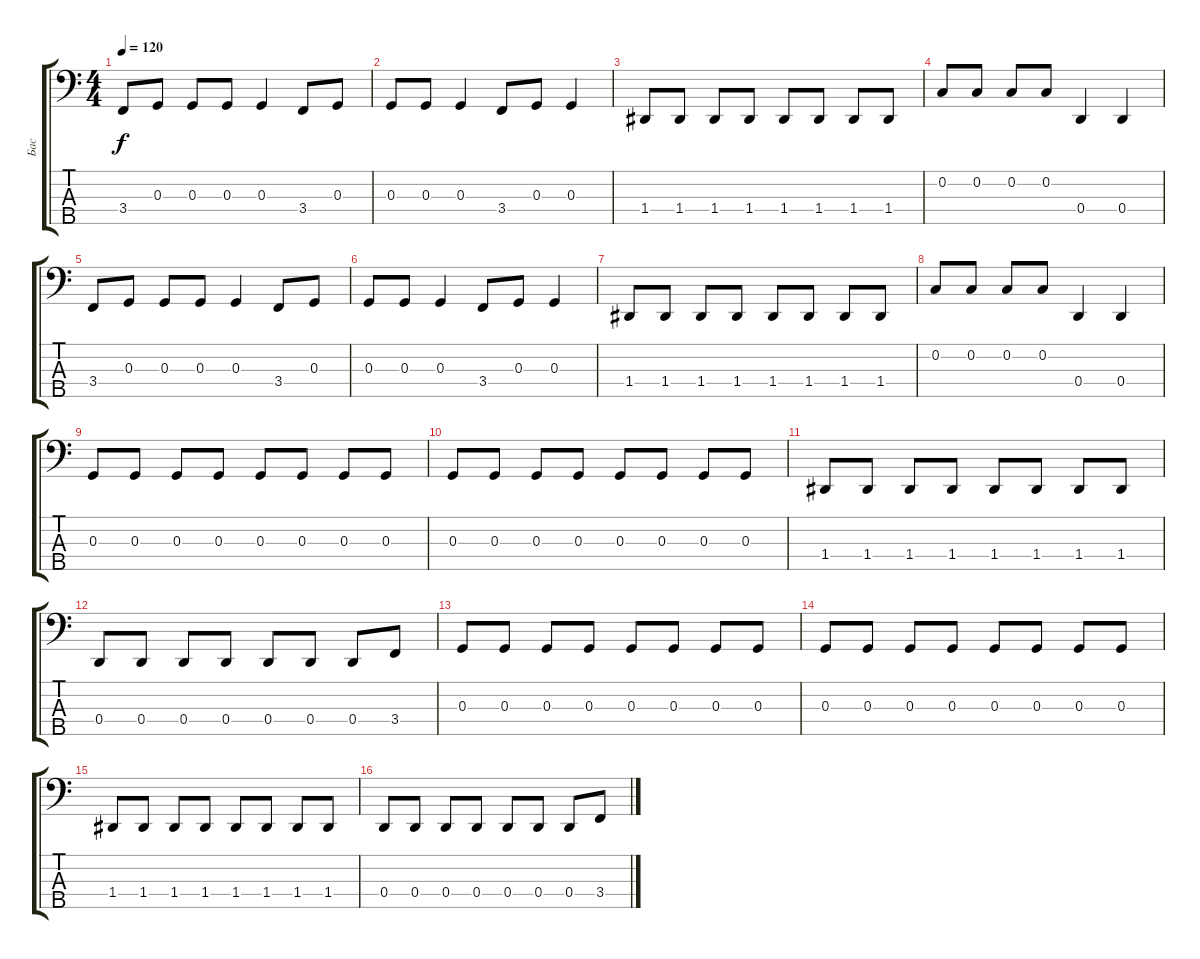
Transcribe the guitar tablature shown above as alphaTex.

\track ("Бас" "Бас") {instrument electricbassfinger}
\staff {score tabs}
\tuning (F2 C2 G1 D1 A0) {hide}
\ts (4 4)
\tempo 120
\clef f4
\ks c
3.4.8{dy f} 0.3.8 0.3.8 0.3.8 0.3.4 3.4.8 0.3.8 |
0.3.8 0.3.8 0.3.4 3.4.8 0.3.8 0.3.4 |
1.4.8 1.4.8 1.4.8 1.4.8 1.4.8 1.4.8 1.4.8 1.4.8 |
0.2.8 0.2.8 0.2.8 0.2.8 0.4.4 0.4.4 |
3.4.8 0.3.8 0.3.8 0.3.8 0.3.4 3.4.8 0.3.8 |
0.3.8 0.3.8 0.3.4 3.4.8 0.3.8 0.3.4 |
1.4.8 1.4.8 1.4.8 1.4.8 1.4.8 1.4.8 1.4.8 1.4.8 |
0.2.8 0.2.8 0.2.8 0.2.8 0.4.4 0.4.4 |
0.3.8 0.3.8 0.3.8 0.3.8 0.3.8 0.3.8 0.3.8 0.3.8 |
0.3.8 0.3.8 0.3.8 0.3.8 0.3.8 0.3.8 0.3.8 0.3.8 |
1.4.8 1.4.8 1.4.8 1.4.8 1.4.8 1.4.8 1.4.8 1.4.8 |
0.4.8 0.4.8 0.4.8 0.4.8 0.4.8 0.4.8 0.4.8 3.4.8 |
0.3.8 0.3.8 0.3.8 0.3.8 0.3.8 0.3.8 0.3.8 0.3.8 |
0.3.8 0.3.8 0.3.8 0.3.8 0.3.8 0.3.8 0.3.8 0.3.8 |
1.4.8 1.4.8 1.4.8 1.4.8 1.4.8 1.4.8 1.4.8 1.4.8 |
0.4.8 0.4.8 0.4.8 0.4.8 0.4.8 0.4.8 0.4.8 3.4.8
